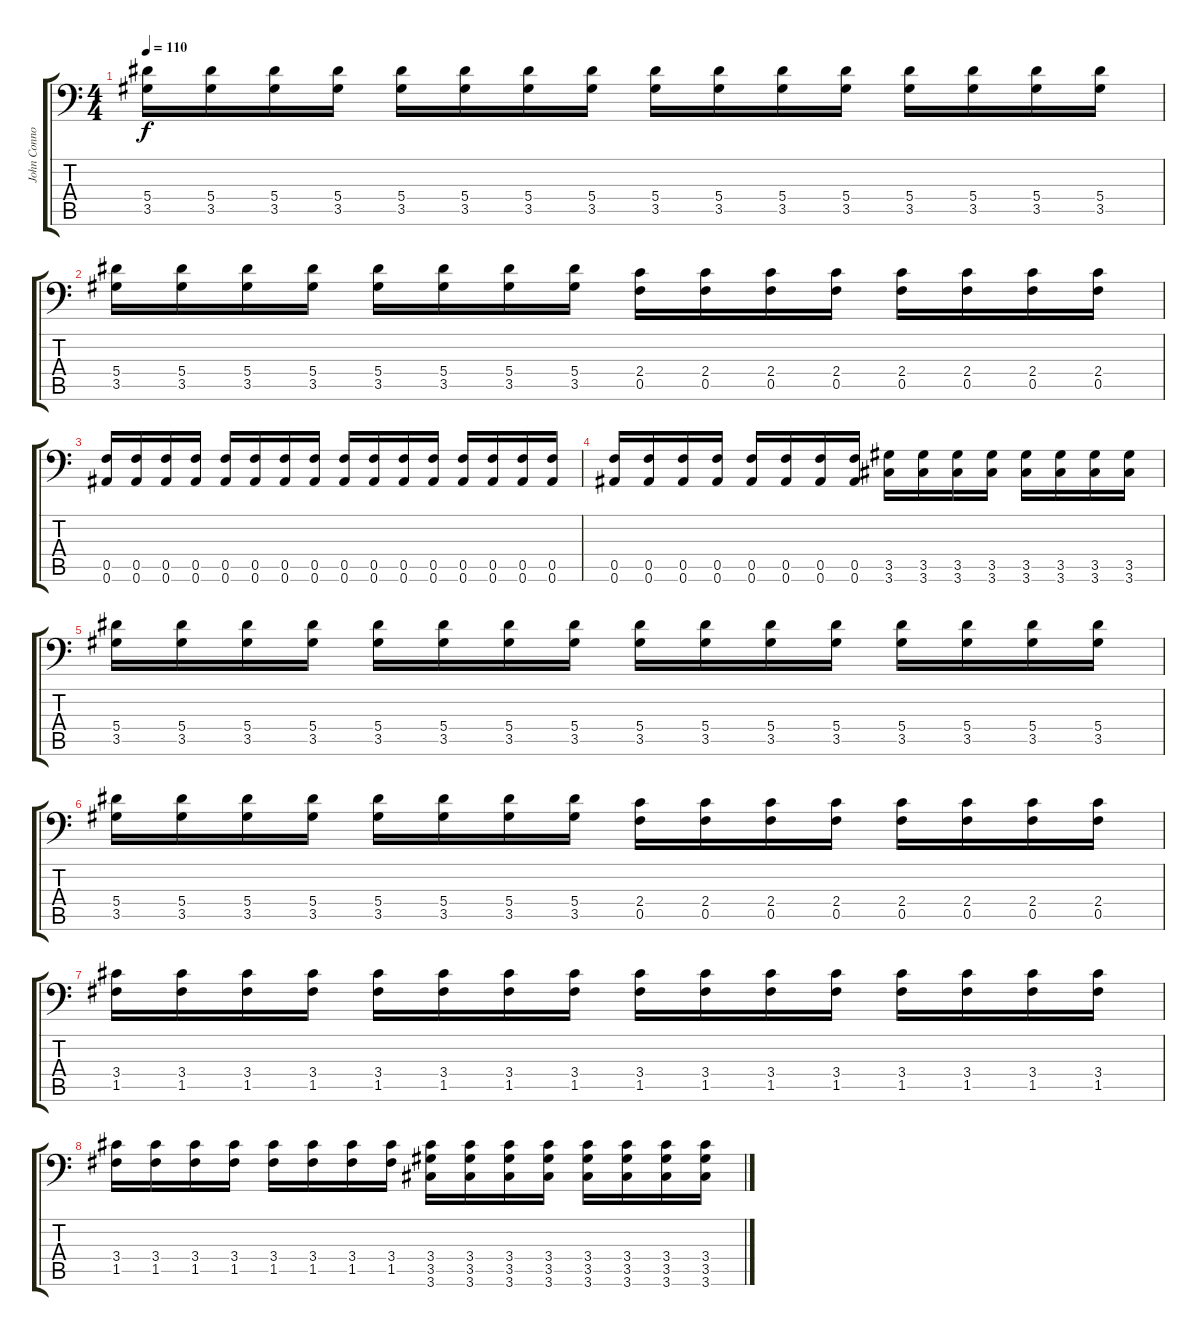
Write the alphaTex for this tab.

\track ("John Connolly" "John Conno") {instrument overdrivenguitar}
\staff {score tabs}
\tuning (C4 G3 Eb3 Bb2 F2 Bb1) {hide}
\ts (4 4)
\tempo 110
\clef f4
\ks c
(5.4 3.5).16{dy f volume 16 balance 8} (5.4 3.5).16 (5.4 3.5).16 (5.4 3.5).16 (5.4 3.5).16 (5.4 3.5).16 (5.4 3.5).16 (5.4 3.5).16 (5.4 3.5).16 (5.4 3.5).16 (5.4 3.5).16 (5.4 3.5).16 (5.4 3.5).16 (5.4 3.5).16 (5.4 3.5).16 (5.4 3.5).16 |
(5.4 3.5).16 (5.4 3.5).16 (5.4 3.5).16 (5.4 3.5).16 (5.4 3.5).16 (5.4 3.5).16 (5.4 3.5).16 (5.4 3.5).16 (2.4 0.5).16 (2.4 0.5).16 (2.4 0.5).16 (2.4 0.5).16 (2.4 0.5).16 (2.4 0.5).16 (2.4 0.5).16 (2.4 0.5).16 |
(0.5 0.6).16 (0.5 0.6).16 (0.5 0.6).16 (0.5 0.6).16 (0.5 0.6).16 (0.5 0.6).16 (0.5 0.6).16 (0.5 0.6).16 (0.5 0.6).16 (0.5 0.6).16 (0.5 0.6).16 (0.5 0.6).16 (0.5 0.6).16 (0.5 0.6).16 (0.5 0.6).16 (0.5 0.6).16 |
(0.5 0.6).16 (0.5 0.6).16 (0.5 0.6).16 (0.5 0.6).16 (0.5 0.6).16 (0.5 0.6).16 (0.5 0.6).16 (0.5 0.6).16 (3.5 3.6).16 (3.5 3.6).16 (3.5 3.6).16 (3.5 3.6).16 (3.5 3.6).16 (3.5 3.6).16 (3.5 3.6).16 (3.5 3.6).16 |
(5.4 3.5).16{volume 16 balance 8} (5.4 3.5).16 (5.4 3.5).16 (5.4 3.5).16 (5.4 3.5).16 (5.4 3.5).16 (5.4 3.5).16 (5.4 3.5).16 (5.4 3.5).16 (5.4 3.5).16 (5.4 3.5).16 (5.4 3.5).16 (5.4 3.5).16 (5.4 3.5).16 (5.4 3.5).16 (5.4 3.5).16 |
(5.4 3.5).16 (5.4 3.5).16 (5.4 3.5).16 (5.4 3.5).16 (5.4 3.5).16 (5.4 3.5).16 (5.4 3.5).16 (5.4 3.5).16 (2.4 0.5).16 (2.4 0.5).16 (2.4 0.5).16 (2.4 0.5).16 (2.4 0.5).16 (2.4 0.5).16 (2.4 0.5).16 (2.4 0.5).16 |
(3.4 1.5).16 (3.4 1.5).16 (3.4 1.5).16 (3.4 1.5).16 (3.4 1.5).16 (3.4 1.5).16 (3.4 1.5).16 (3.4 1.5).16 (3.4 1.5).16 (3.4 1.5).16 (3.4 1.5).16 (3.4 1.5).16 (3.4 1.5).16 (3.4 1.5).16 (3.4 1.5).16 (3.4 1.5).16 |
(3.4 1.5).16 (3.4 1.5).16 (3.4 1.5).16 (3.4 1.5).16 (3.4 1.5).16 (3.4 1.5).16 (3.4 1.5).16 (3.4 1.5).16 (3.4 3.5 3.6).16 (3.4 3.5 3.6).16 (3.4 3.5 3.6).16 (3.4 3.5 3.6).16 (3.4 3.5 3.6).16 (3.4 3.5 3.6).16 (3.4 3.5 3.6).16 (3.4 3.5 3.6).16
